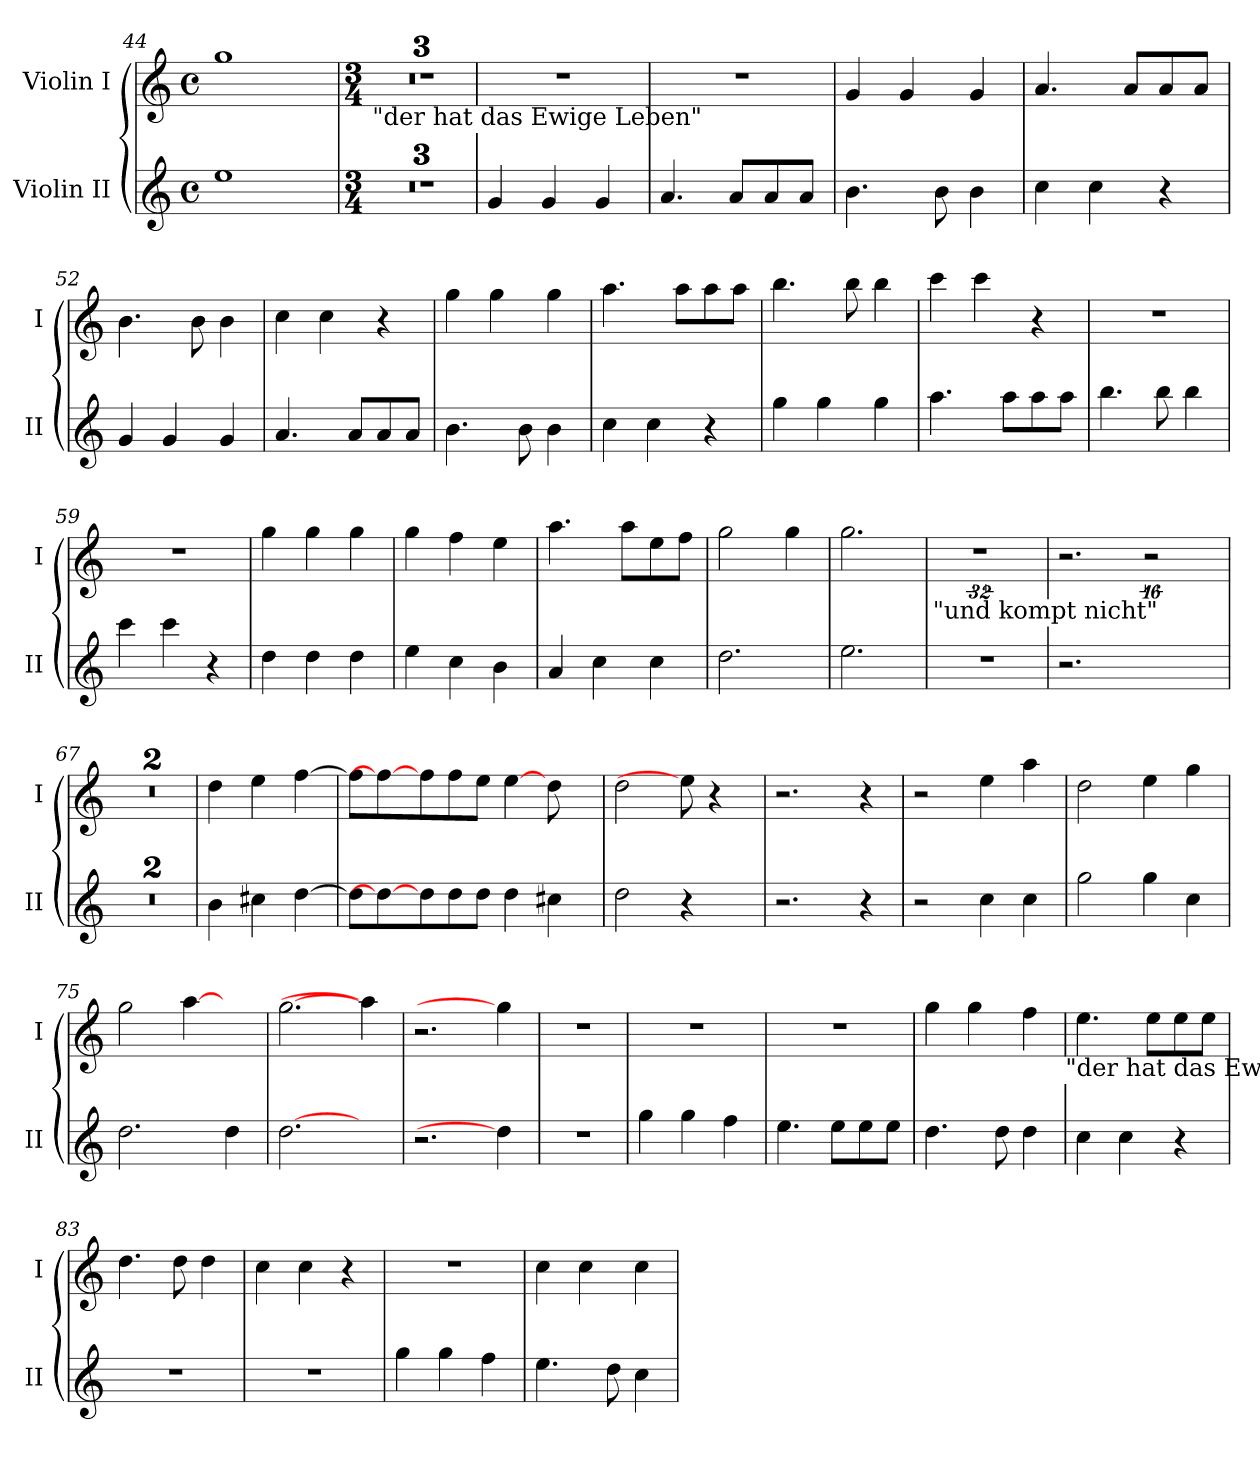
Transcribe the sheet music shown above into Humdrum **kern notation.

**kern	**kern
*part2	*part1
*staff2	*staff1
*I"Violin II	*I"Violin I
*I'II	*I'I
*clefG2	*clefG2
*k[]	*k[]
*C:	*C:
*M4/4	*M4/4
*met(c)	*met(c)
=44	=44
1ee	1gg
=45	=45
*M3/4	*M3/4
!	!LO:TX:b:t="der hat das Ewige Leben"
2.r	2.r
=46	=46
2.r	2.r
=47	=47
2.r	2.r
=48	=48
!	!LO:N:vis=1
4g/	2.r
4g/	.
4g/	.
!!LO:LB:g=z
=49	=49
!	!LO:N:vis=1
4.a/	2.r
8a/L	.
8a/	.
8a/J	.
=50	=50
4.b\	4g/
.	4g/
8b\	.
4b\	4g/
=51	=51
4cc\	4.a/
4cc\	.
.	8a/L
4r	8a/
.	8a/J
=52	=52
4g/	4.b\
4g/	.
.	8b\
4g/	4b\
=53	=53
4.a/	4cc\
.	4cc\
8a/L	.
8a/	4r
8a/J	.
=54	=54
4.b\	4gg\
.	4gg\
8b\	.
4b\	4gg\
=55	=55
4cc\	4.aa\
4cc\	.
.	8aa\L
4r	8aa\
.	8aa\J
=56	=56
4gg\	4.bb\
4gg\	.
.	8bb\
4gg\	4bb\
!!LO:LB:g=z
=57	=57
4.aa\	4ccc\
.	4ccc\
8aa\L	.
8aa\	4r
8aa\J	.
=58	=58
!	!LO:N:vis=1
4.bb\	2.r
8bb\	.
4bb\	.
=59	=59
!	!LO:N:vis=1
4ccc\	2.r
4ccc\	.
4r	.
=60	=60
4dd\	4gg\
4dd\	4gg\
4dd\	4gg\
=61	=61
4ee\	4gg\
4cc\	4ff\
4b\	4ee\
=62	=62
4a/	4.aa\
4cc\	.
.	8aa\L
4cc\	8ee\
.	8ff\J
=63	=63
2.dd\	2gg\
.	4gg\
=64	=64
2.ee\	2.gg\
=65	=65
!	!LO:TX:b:t="und kompt nicht"
2.r	8ryy
.	32ryy
.	32%19r
=66	=66
2.r	2.r
4ryy	32%13r
8ryy	.
32ryy	.
=67	=67
2.r	2.r
=68	=68
2.r	2.r
!!LO:LB:g=z
=69	=69
4b\	4dd\
4cc#X\	4ee\
[>4dd\	[>4ff\
=70	=70
8dd\L]	8ff\L]
4dd\_	4ff\_
8dd\	8ff\
8dd\	8ff\
8dd\J	8ee\J
4dd\	[4ee\
4cc#X\	8dd\
.	8ryy
=71	=71
2dd\	2dd\
4r	8ee\]
.	4r
8ryy	.
=72	=72
2.r	2.r
4r	4r
=73	=73
2r	2r
4cc\	4ee\
4cc\	4aa\
=74	=74
2gg\	2dd\
4gg\	4ee\
4cc\	4gg\
=75	=75
2.dd\	2gg\
.	[4aa\
4dd\	4ryy
=76	=76
[2.dd	[2.gg
4ryy	4aa\]
!!LO:LB:g=z
=77	=77
2.r	2.r
4dd]	4gg]
=78	=78
2.r	2.r
=79	=79
!	!LO:N:vis=1
4gg\	2.r
4gg\	.
4ff\	.
=80	=80
!	!LO:N:vis=1
4.ee\	2.r
8ee\L	.
8ee\	.
8ee\J	.
=81	=81
4.dd\	4gg\
.	4gg\
8dd\	.
4dd\	4ff\
!	!LO:TX:b:t="der hat das Ewige Leben"
=82	=82
4cc\	4.ee\
4cc\	.
.	8ee\L
4r	8ee\
.	8ee\J
=83	=83
!LO:N:vis=1	!
2.r	4.dd\
.	8dd\
.	4dd\
=84	=84
!LO:N:vis=1	!
2.r	4cc\
.	4cc\
.	4r
=85	=85
!	!LO:N:vis=1
4gg\	2.r
4gg\	.
4ff\	.
=86	=86
4.ee\	4cc\
.	4cc\
8dd\	.
4cc\	4cc\
=	=
*-	*-
